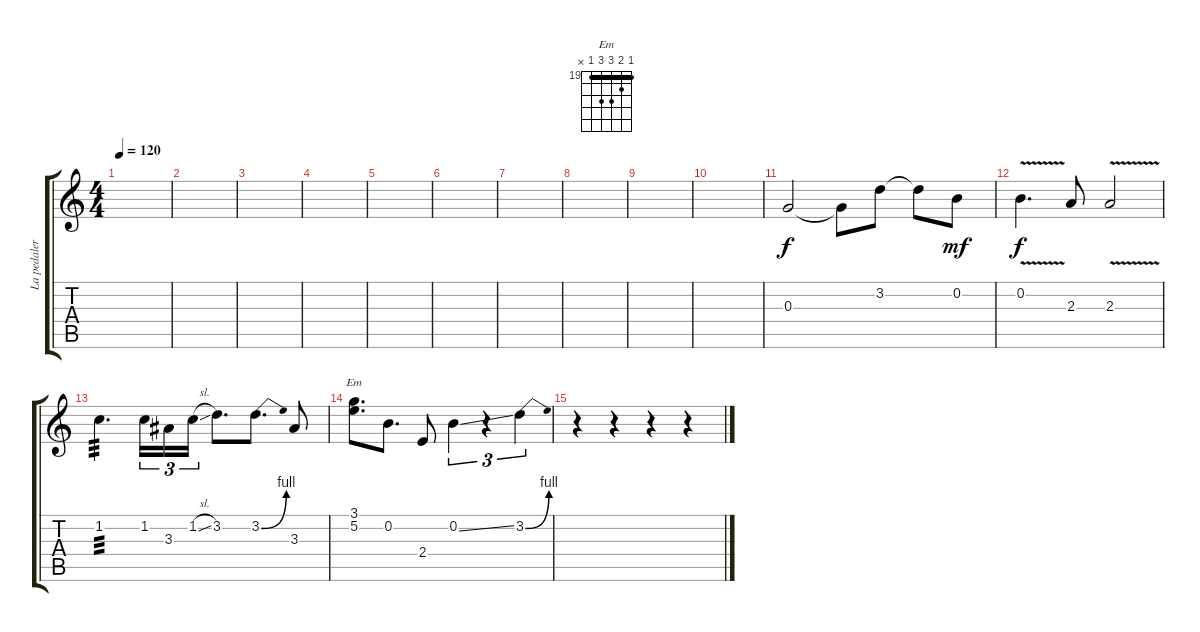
\track ("La pedalera" "La pedaler") {instrument distortionguitar}
\staff {score tabs}
\tuning (E4 B3 G3 D3 A2 E2) {hide}
\chord ("Em" 19 20 21 21 19 x) {firstfret 19 barre 19}
\ts (4 4)
\tempo 120
\clef g2
\ks c
|
|
|
|
|
|
|
|
|
|
0.3.2 0.3{t}.8 3.2.8 3.2{t}.8 0.2.8{dy mf} |
0.2{v}.4{d dy f} 2.3.8 2.3{v}.2 |
1.2.4{d tp 3} 1.2.16{tu (3 2)} 3.3.16{tu (3 2)} 1.2{sl}.16{tu (3 2)} 3.2.8{d} 3.2{be (bend 0 0 60 4)}.8{d} 3.3.8 |
(3.1 5.2).8{d ch "Em"} 0.2.8{d} 2.4.8 0.2{ss}.4{tu (3 2)} r.4{tu (3 2)} 3.2{be (bend 0 0 60 4)}.4{tu (3 2)} |
r.4 r.4 r.4 r.4
